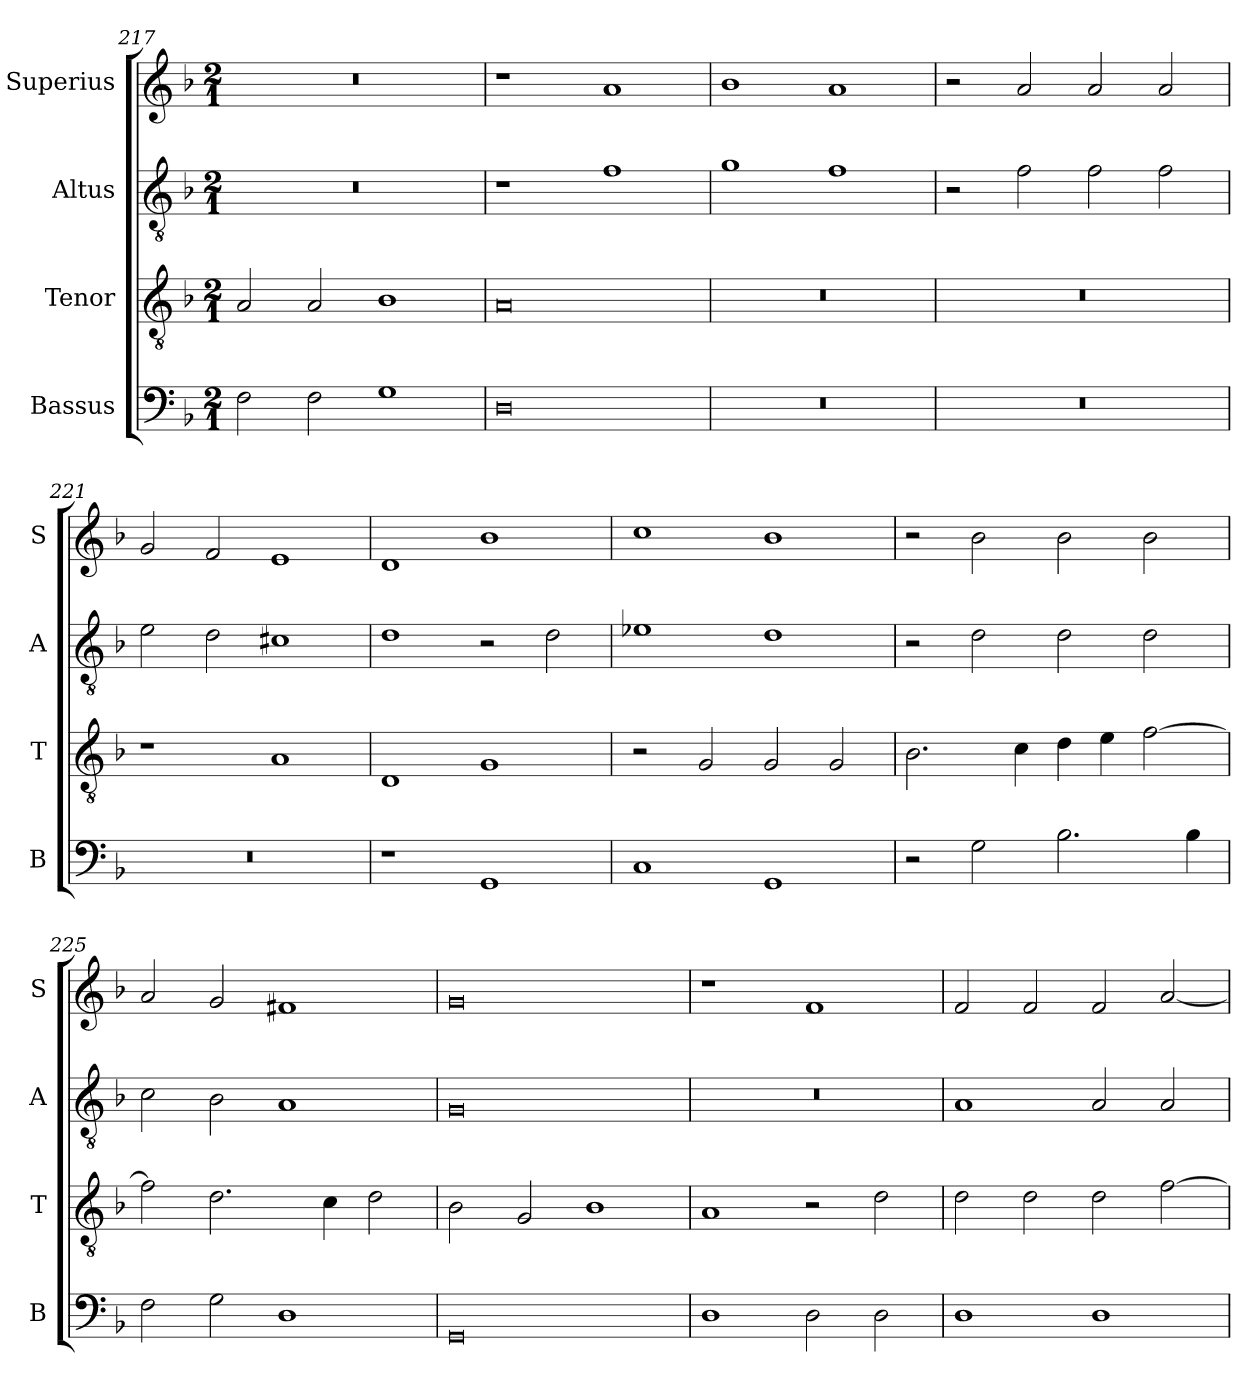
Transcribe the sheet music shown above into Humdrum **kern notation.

**kern	**kern	**kern	**kern
*part4	*part3	*part2	*part1
*staff4	*staff3	*staff2	*staff1
*I"Bassus	*I"Tenor	*I"Altus	*I"Superius
*I'B	*I'T	*I'A	*I'S
*clefF4	*clefGv2	*clefGv2	*clefG2
*k[b-]	*k[b-]	*k[b-]	*k[b-]
*M2/1	*M2/1	*M2/1	*M2/1
=217	=217	=217	=217
2F\	2A/	0r	0r
2F\	2A/	.	.
1G	1B-	.	.
=218	=218	=218	=218
0D	0A	1r	1r
.	.	1f	1a
=219	=219	=219	=219
0r	0r	1g	1b-
.	.	1f	1a
=220	=220	=220	=220
0r	0r	2r	2r
.	.	2f\	2a/
.	.	2f\	2a/
.	.	2f\	2a/
=221	=221	=221	=221
0r	1r	2e\	2g/
.	.	2d\	2f/
.	1A	1c#X	1e
=222	=222	=222	=222
1r	1D	1d	1d
1GG	1G	2r	1b-
.	.	2d\	.
=223	=223	=223	=223
1C	2r	1e-X	1cc
.	2G/	.	.
1GG	2G/	1d	1b-
.	2G/	.	.
=224	=224	=224	=224
2r	2.B-\	2r	2r
2G\	.	2d\	2b-\
.	4c\	.	.
2.B-\	4d\	2d\	2b-\
.	4e\	.	.
.	[2f\	2d\	2b-\
4B-\	.	.	.
=225	=225	=225	=225
2F\	2f\]	2c\	2a/
2G\	2.d\	2B-\	2g/
1D	.	1A	1f#X
.	4c\	.	.
.	2d\	.	.
=226	=226	=226	=226
0GG	2B-\	0G	0g
.	2G/	.	.
.	1B-	.	.
=227	=227	=227	=227
1D	1A	0r	1r
2D\	2r	.	1f
2D\	2d\	.	.
=228	=228	=228	=228
1D	2d\	1A	2f/
.	2d\	.	2f/
1D	2d\	2A/	2f/
.	[2f\	2A/	[2a/
=	=	=	=
*-	*-	*-	*-
